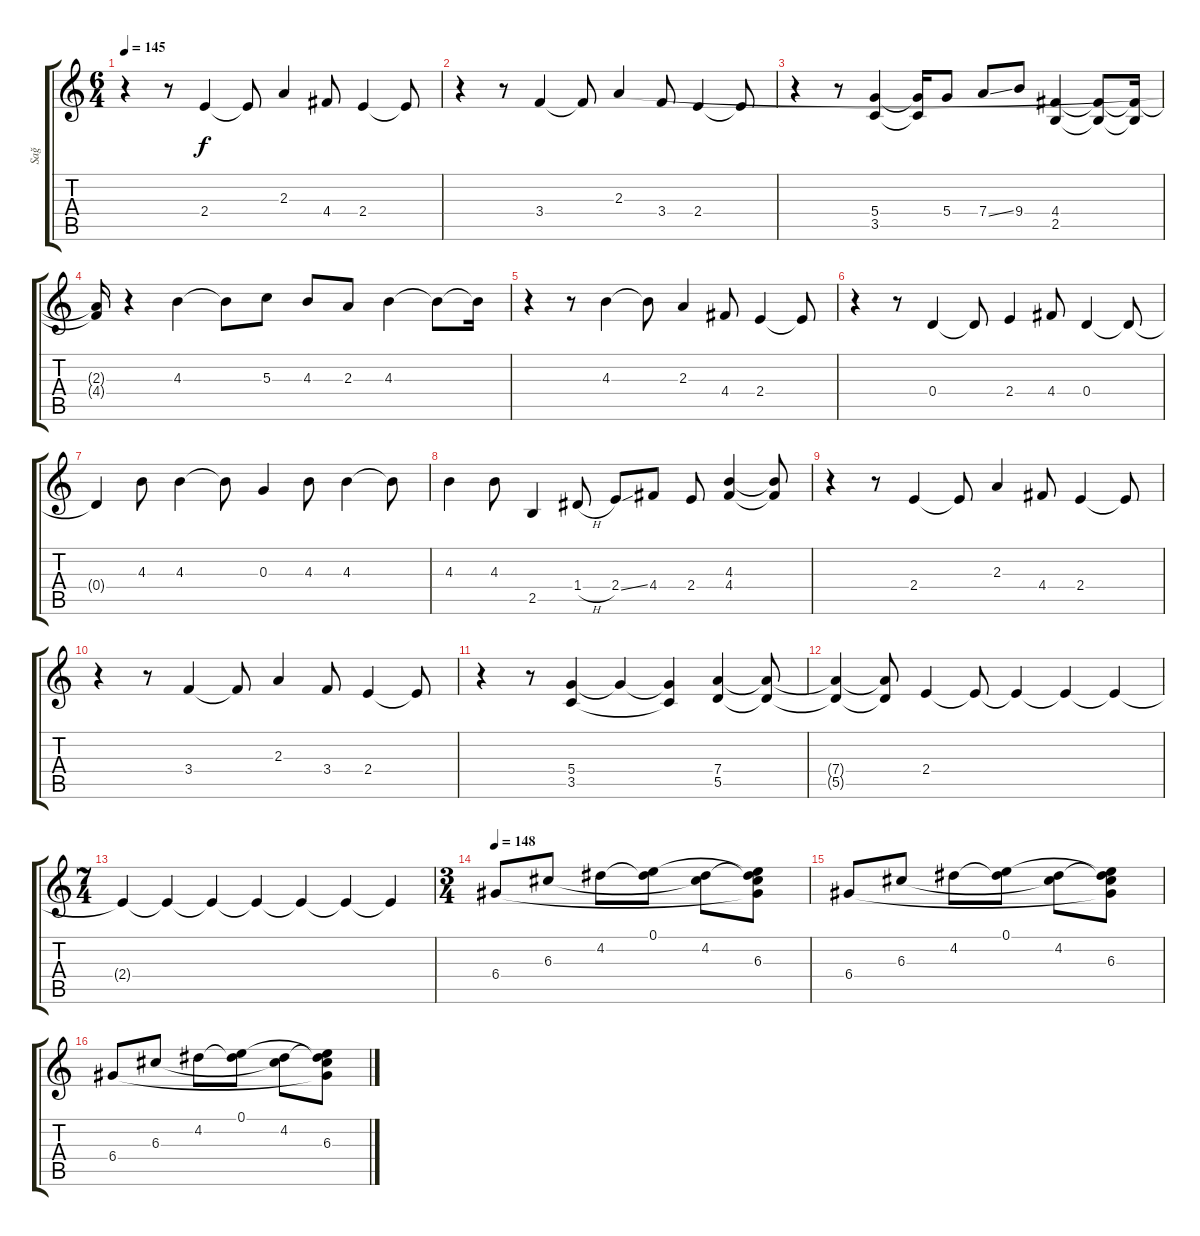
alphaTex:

\track ("Sağ" "Sağ") {instrument acousticguitarsteel}
\staff {score tabs}
\tuning (E4 B3 G3 D3 A2 E2) {hide}
\ts (6 4)
\tempo 145
\clef g2
\ks c
r.4{dy f instrument acousticguitarsteel} r.8 2.4.4 2.4{t}.8 2.3.4 4.4.8 2.4.4 2.4{t}.8 |
r.4 r.8 3.4.4 3.4{t}.8 2.3.4 3.4.8 2.4.4 2.4{t}.8 |
r.4 r.8 (5.4 3.5).4 (5.4{t} 3.5{t}).16 5.4.8 7.4{ss}.8 9.4.8 (4.4 2.5).4 (4.4{t} 2.5{t}).8 (4.4{t} 2.5{t}).16 |
(2.3{t} 4.4{t}).16 r.4 4.3.4 4.3{t}.8 5.3.8 4.3.8 2.3.8 4.3.4 4.3{t}.8 4.3{t}.16 |
r.4 r.8 4.3.4 4.3{t}.8 2.3.4 4.4.8 2.4.4 2.4{t}.8 |
r.4 r.8 0.4.4 0.4{t}.8 2.4.4 4.4.8 0.4.4 0.4{t}.8 |
0.4{t}.4 4.3.8 4.3.4 4.3{t}.8 0.3.4 4.3.8 4.3.4 4.3{t}.8 |
4.3.4 4.3.8 2.5.4 1.4{h}.8 2.4{ss}.8 4.4.8 2.4.8 (4.3 4.4).4 (4.3{t} 4.4{t}).8 |
r.4 r.8 2.4.4 2.4{t}.8 2.3.4 4.4.8 2.4.4 2.4{t}.8 |
r.4 r.8 3.4.4 3.4{t}.8 2.3.4 3.4.8 2.4.4 2.4{t}.8 |
r.4 r.8 (5.4 3.5).4 5.4{t}.4 (5.4{t} 3.5{t}).4 (7.4 5.5).4 (7.4{t} 5.5{t}).8 |
(7.4{t} 5.5{t}).4 (7.4{t} 5.5{t}).8 2.4.4 2.4{t}.8 2.4{t}.4 2.4{t}.4 2.4{t}.4 |
\ts (7 4)
2.4{t}.4 2.4{t}.4 2.4{t}.4 2.4{t}.4 2.4{t}.4 2.4{t}.4 2.4{t}.4 |
\ts (3 4)
\tempo 148
6.4.8 6.3.8 4.2.8 (0.1 4.2{t}).8 (4.2 6.3{t}).8 (0.1{t} 4.2{t} 6.3 6.4{t}).8 |
6.4.8 6.3.8 4.2.8 (0.1 4.2{t}).8 (4.2 6.3{t}).8 (0.1{t} 4.2{t} 6.3 6.4{t}).8 |
6.4.8 6.3.8 4.2.8 (0.1 4.2{t}).8 (4.2 6.3{t}).8 (0.1{t} 4.2{t} 6.3 6.4{t}).8
